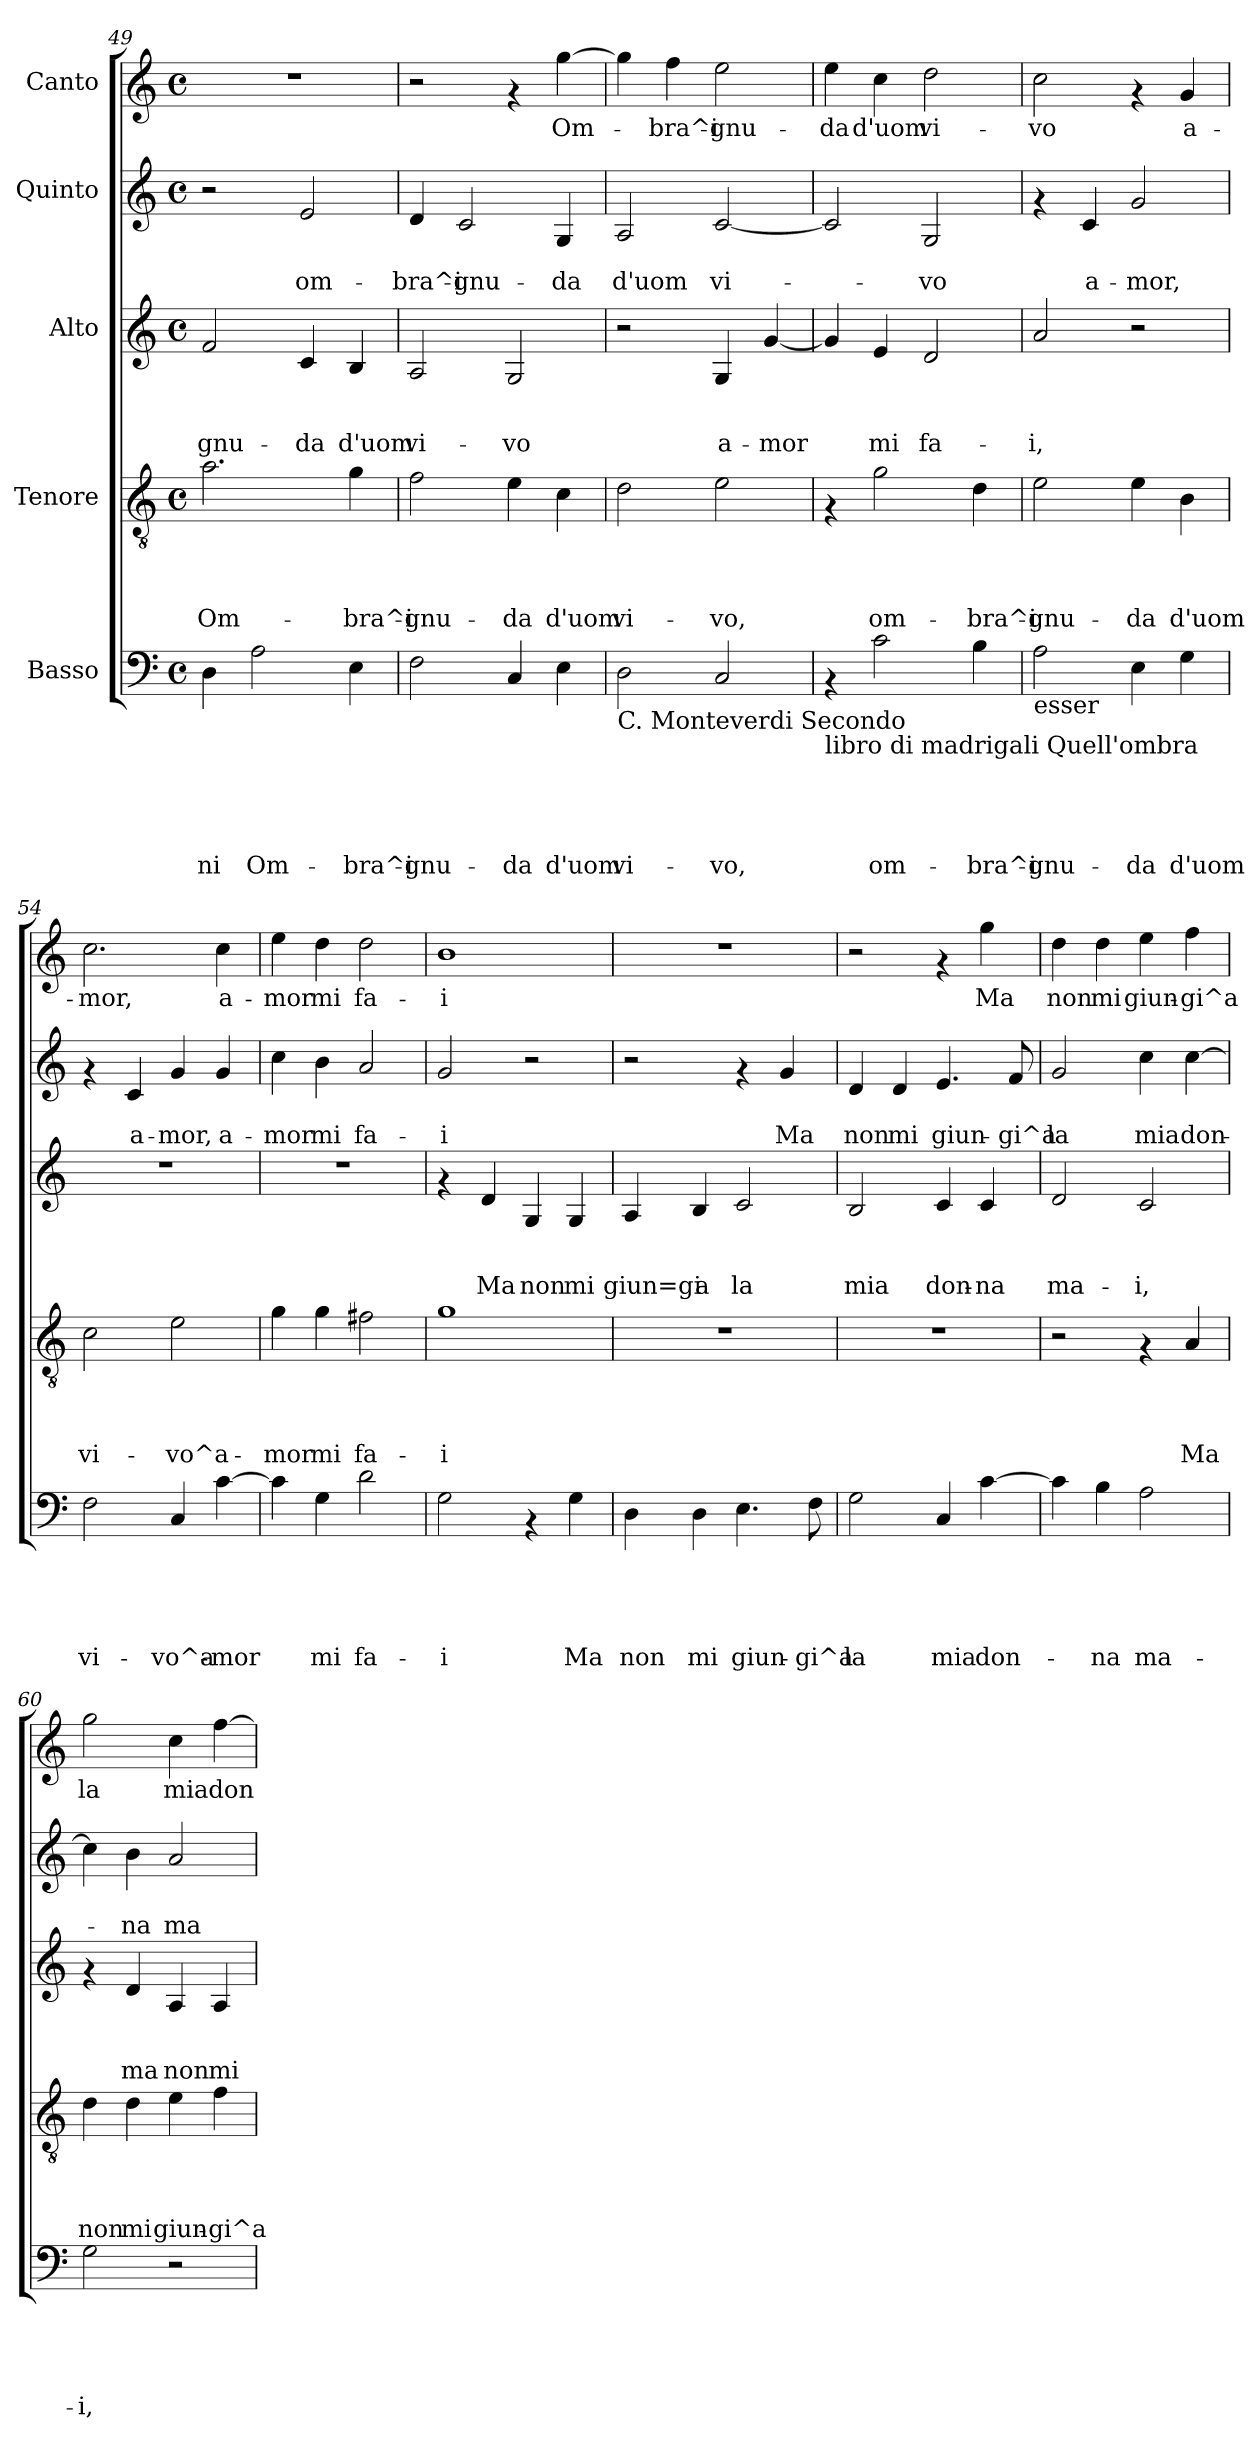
**kern	**text	**text	**text	**text	**text	**kern	**text	**text	**text	**text	**kern	**text	**text	**text	**kern	**text	**text	**kern	**text
*part5	*part5	*part5	*part5	*part5	*part5	*part4	*part4	*part4	*part4	*part4	*part3	*part3	*part3	*part3	*part2	*part2	*part2	*part1	*part1
*staff5	*staff5	*staff5	*staff5	*staff5	*staff5	*staff4	*staff4	*staff4	*staff4	*staff4	*staff3	*staff3	*staff3	*staff3	*staff2	*staff2	*staff2	*staff1	*staff1
*I"Basso	*	*	*	*	*	*I"Tenore	*	*	*	*	*I"Alto	*	*	*	*I"Quinto	*	*	*I"Canto	*
!!LO:PB:g=z
*clefF4	*	*	*	*	*	*clefGv2	*	*	*	*	*clefG2	*	*	*	*clefG2	*	*	*clefG2	*
*k[]	*	*	*	*	*	*k[]	*	*	*	*	*k[]	*	*	*	*k[]	*	*	*k[]	*
*C:	*	*	*	*	*	*C:	*	*	*	*	*C:	*	*	*	*C:	*	*	*C:	*
*M4/4	*	*	*	*	*	*M4/4	*	*	*	*	*M4/4	*	*	*	*M4/4	*	*	*M4/4	*
*met(c)	*	*	*	*	*	*met(c)	*	*	*	*	*met(c)	*	*	*	*met(c)	*	*	*met(c)	*
=49	=49	=49	=49	=49	=49	=49	=49	=49	=49	=49	=49	=49	=49	=49	=49	=49	=49	=49	=49
!	!	!	!	!	!LO:LY:b	!	!	!	!	!LO:LY:b	!	!	!	!LO:LY:b	!	!	!	!	!
4D\	.	.	.	.	-ni	2.a\	.	.	.	Om-	2f/	.	.	-gnu-	2r	.	.	1r	.
!	!	!	!	!	!LO:LY:b	!	!	!	!	!	!	!	!	!	!	!	!	!	!
2A\	.	.	.	.	Om-	.	.	.	.	.	.	.	.	.	.	.	.	.	.
!	!	!	!	!	!	!	!	!	!	!	!	!	!	!LO:LY:b	!	!	!LO:LY:b	!	!
.	.	.	.	.	.	.	.	.	.	.	4c/	.	.	-da	2e/	.	om-	.	.
!	!	!	!	!	!LO:LY:b	!	!	!	!	!LO:LY:b	!	!	!	!LO:LY:b	!	!	!	!	!
4E\	.	.	.	.	-bra^i-	4g\	.	.	.	-bra^i-	4B/	.	.	d'uom	.	.	.	.	.
=50	=50	=50	=50	=50	=50	=50	=50	=50	=50	=50	=50	=50	=50	=50	=50	=50	=50	=50	=50
!	!	!	!	!	!LO:LY:b	!	!	!	!	!LO:LY:b	!	!	!	!LO:LY:b	!	!	!LO:LY:b	!	!
2F\	.	.	.	.	-gnu-	2f\	.	.	.	-gnu-	2A/	.	.	vi-	4d/	.	-bra^i-	2r	.
!	!	!	!	!	!	!	!	!	!	!	!	!	!	!	!	!	!LO:LY:b	!	!
.	.	.	.	.	.	.	.	.	.	.	.	.	.	.	2c/	.	-gnu-	.	.
!	!	!	!	!	!LO:LY:b	!	!	!	!	!LO:LY:b	!	!	!	!LO:LY:b	!	!	!	!	!
4C/	.	.	.	.	-da	4e\	.	.	.	-da	2G/	.	.	-vo	.	.	.	4rf	.
!	!	!	!	!	!LO:LY:b	!	!	!	!	!LO:LY:b	!	!	!	!	!	!	!LO:LY:b	!	!LO:LY:b
4E\	.	.	.	.	d'uom	4c\	.	.	.	d'uom	.	.	.	.	4G/	.	-da	[>4gg\	Om-
=51	=51	=51	=51	=51	=51	=51	=51	=51	=51	=51	=51	=51	=51	=51	=51	=51	=51	=51	=51
!LO:TX:b:t=C. Monteverdi Secondo	!	!	!	!	!	!	!	!	!	!	!	!	!	!	!	!	!	!	!
!	!	!	!	!	!LO:LY:b	!	!	!	!	!LO:LY:b	!	!	!	!	!	!	!LO:LY:b	!	!
2D\	.	.	.	.	vi-	2d\	.	.	.	vi-	2r	.	.	.	2A/	.	d'uom	4gg\]	.
!	!	!	!	!	!	!	!	!	!	!	!	!	!	!	!	!	!	!	!LO:LY:b
.	.	.	.	.	.	.	.	.	.	.	.	.	.	.	.	.	.	4ff\	-bra^i-
!	!	!	!	!	!LO:LY:b	!	!	!	!	!LO:LY:b	!	!	!	!LO:LY:b	!	!	!LO:LY:b	!	!LO:LY:b
2C/	.	.	.	.	-vo,	2e\	.	.	.	-vo,	4G/	.	.	a-	[<2c/	.	vi-	2ee\	-gnu-
!	!	!	!	!	!	!	!	!	!	!	!	!	!	!LO:LY:b	!	!	!	!	!
.	.	.	.	.	.	.	.	.	.	.	[<4g/	.	.	-mor	.	.	.	.	.
=52	=52	=52	=52	=52	=52	=52	=52	=52	=52	=52	=52	=52	=52	=52	=52	=52	=52	=52	=52
!LO:TX:b:t=libro di madrigali Quell'ombra	!	!	!	!	!	!	!	!	!	!	!	!	!	!	!	!	!	!	!
!	!	!	!	!	!	!	!	!	!	!	!	!	!	!	!	!	!	!	!LO:LY:b
4rAA	.	.	.	.	.	4rF	.	.	.	.	4g/]	.	.	.	2c/]	.	.	4ee\	-da
!	!	!	!	!	!LO:LY:b	!	!	!	!	!LO:LY:b	!	!	!	!LO:LY:b	!	!	!	!	!LO:LY:b
2c\	.	.	.	.	om-	2g\	.	.	.	om-	4e/	.	.	mi	.	.	.	4cc\	d'uom
!	!	!	!	!	!	!	!	!	!	!	!	!	!	!LO:LY:b	!	!	!LO:LY:b	!	!LO:LY:b
.	.	.	.	.	.	.	.	.	.	.	2d/	.	.	fa-	2G/	.	-vo	2dd\	vi-
!	!	!	!	!	!LO:LY:b	!	!	!	!	!LO:LY:b	!	!	!	!	!	!	!	!	!
4B\	.	.	.	.	-bra^i-	4d\	.	.	.	-bra^i-	.	.	.	.	.	.	.	.	.
=53	=53	=53	=53	=53	=53	=53	=53	=53	=53	=53	=53	=53	=53	=53	=53	=53	=53	=53	=53
!LO:TX:b:t=esser	!	!	!	!	!	!	!	!	!	!	!	!	!	!	!	!	!	!	!
!	!	!	!	!	!LO:LY:b	!	!	!	!	!LO:LY:b	!	!	!	!LO:LY:b	!	!	!	!	!LO:LY:b
2A\	.	.	.	.	-gnu-	2e\	.	.	.	-gnu-	2a/	.	.	-i,	4rf	.	.	2cc\	-vo
!	!	!	!	!	!	!	!	!	!	!	!	!	!	!	!	!	!LO:LY:b	!	!
.	.	.	.	.	.	.	.	.	.	.	.	.	.	.	4c/	.	a-	.	.
!	!	!	!	!	!LO:LY:b	!	!	!	!	!LO:LY:b	!	!	!	!	!	!	!LO:LY:b	!	!
4E\	.	.	.	.	-da	4e\	.	.	.	-da	2r	.	.	.	2g/	.	-mor,	4rf	.
!	!	!	!	!	!LO:LY:b	!	!	!	!	!LO:LY:b	!	!	!	!	!	!	!	!	!LO:LY:b
4G\	.	.	.	.	d'uom	4B\	.	.	.	d'uom	.	.	.	.	.	.	.	4g/	a-
!!LO:PB:g=z
=54	=54	=54	=54	=54	=54	=54	=54	=54	=54	=54	=54	=54	=54	=54	=54	=54	=54	=54	=54
!	!	!	!	!	!LO:LY:b	!	!	!	!	!LO:LY:b	!	!	!	!	!	!	!	!	!LO:LY:b
2F\	.	.	.	.	vi-	2c\	.	.	.	vi-	1r	.	.	.	4rf	.	.	2.cc\	-mor,
!	!	!	!	!	!	!	!	!	!	!	!	!	!	!	!	!	!LO:LY:b	!	!
.	.	.	.	.	.	.	.	.	.	.	.	.	.	.	4c/	.	a-	.	.
!	!	!	!	!	!LO:LY:b	!	!	!	!	!LO:LY:b	!	!	!	!	!	!	!LO:LY:b	!	!
4C/	.	.	.	.	-vo^a-	2e\	.	.	.	-vo^a-	.	.	.	.	4g/	.	-mor,	.	.
!	!	!	!	!	!LO:LY:b	!	!	!	!	!	!	!	!	!	!	!	!LO:LY:b	!	!LO:LY:b
[>4c\	.	.	.	.	-mor	.	.	.	.	.	.	.	.	.	4g/	.	a-	4cc\	a-
=55	=55	=55	=55	=55	=55	=55	=55	=55	=55	=55	=55	=55	=55	=55	=55	=55	=55	=55	=55
!	!	!	!	!	!	!	!	!	!	!LO:LY:b	!	!	!	!	!	!	!LO:LY:b	!	!LO:LY:b
4c\]	.	.	.	.	.	4g\	.	.	.	-mor	1r	.	.	.	4cc\	.	-mor	4ee\	-mor
!	!	!	!	!	!LO:LY:b	!	!	!	!	!LO:LY:b	!	!	!	!	!	!	!LO:LY:b	!	!LO:LY:b
4G\	.	.	.	.	mi	4g\	.	.	.	mi	.	.	.	.	4b\	.	mi	4dd\	mi
!	!	!	!	!	!LO:LY:b	!	!	!	!	!LO:LY:b	!	!	!	!	!	!	!LO:LY:b	!	!LO:LY:b
2d\	.	.	.	.	fa-	2f#X\	.	.	.	fa-	.	.	.	.	2a/	.	fa-	2dd\	fa-
=56	=56	=56	=56	=56	=56	=56	=56	=56	=56	=56	=56	=56	=56	=56	=56	=56	=56	=56	=56
!	!	!	!	!	!LO:LY:b	!	!	!	!	!LO:LY:b	!	!	!	!	!	!	!LO:LY:b	!	!LO:LY:b
2G\	.	.	.	.	-i	1g	.	.	.	-i	4rf	.	.	.	2g/	.	-i	1b	-i
!	!	!	!	!	!	!	!	!	!	!	!	!	!	!LO:LY:b	!	!	!	!	!
.	.	.	.	.	.	.	.	.	.	.	4d/	.	.	Ma	.	.	.	.	.
!	!	!	!	!	!	!	!	!	!	!	!	!	!	!LO:LY:b	!	!	!	!	!
4rAA	.	.	.	.	.	.	.	.	.	.	4G/	.	.	non	2r	.	.	.	.
!	!	!	!	!	!LO:LY:b	!	!	!	!	!	!	!	!	!LO:LY:b	!	!	!	!	!
4G\	.	.	.	.	Ma	.	.	.	.	.	4G/	.	.	mi	.	.	.	.	.
=57	=57	=57	=57	=57	=57	=57	=57	=57	=57	=57	=57	=57	=57	=57	=57	=57	=57	=57	=57
!	!	!	!	!	!LO:LY:b	!	!	!	!	!	!	!	!	!LO:LY:b	!	!	!	!	!
4D\	.	.	.	.	non	1r	.	.	.	.	4A/	.	.	giun=gi	2r	.	.	1r	.
!	!	!	!	!	!LO:LY:b	!	!	!	!	!	!	!	!	!LO:LY:b	!	!	!	!	!
4D\	.	.	.	.	mi	.	.	.	.	.	4B/	.	.	a	.	.	.	.	.
!	!	!	!	!	!LO:LY:b	!	!	!	!	!	!	!	!	!LO:LY:b	!	!	!	!	!
4.E\	.	.	.	.	giun-	.	.	.	.	.	2c/	.	.	la	4rf	.	.	.	.
!	!	!	!	!	!	!	!	!	!	!	!	!	!	!	!	!	!LO:LY:b	!	!
.	.	.	.	.	.	.	.	.	.	.	.	.	.	.	4g/	.	Ma	.	.
!	!	!	!	!	!LO:LY:b	!	!	!	!	!	!	!	!	!	!	!	!	!	!
8F\	.	.	.	.	-gi^a	.	.	.	.	.	.	.	.	.	.	.	.	.	.
=58	=58	=58	=58	=58	=58	=58	=58	=58	=58	=58	=58	=58	=58	=58	=58	=58	=58	=58	=58
!	!	!	!	!	!LO:LY:b	!	!	!	!	!	!	!	!	!LO:LY:b	!	!	!LO:LY:b	!	!
2G\	.	.	.	.	la	1r	.	.	.	.	2B/	.	.	mia	4d/	.	non	2r	.
!	!	!	!	!	!	!	!	!	!	!	!	!	!	!	!	!	!LO:LY:b	!	!
.	.	.	.	.	.	.	.	.	.	.	.	.	.	.	4d/	.	mi	.	.
!	!	!	!	!	!LO:LY:b	!	!	!	!	!	!	!	!	!LO:LY:b	!	!	!LO:LY:b	!	!
4C/	.	.	.	.	mia	.	.	.	.	.	4c/	.	.	don-	4.e/	.	giun-	4rf	.
!	!	!	!	!	!LO:LY:b	!	!	!	!	!	!	!	!	!LO:LY:b	!	!	!	!	!LO:LY:b
[>4c\	.	.	.	.	don-	.	.	.	.	.	4c/	.	.	-na	.	.	.	4gg\	Ma
!	!	!	!	!	!	!	!	!	!	!	!	!	!	!	!	!	!LO:LY:b	!	!
.	.	.	.	.	.	.	.	.	.	.	.	.	.	.	8f/	.	-gi^a	.	.
=59	=59	=59	=59	=59	=59	=59	=59	=59	=59	=59	=59	=59	=59	=59	=59	=59	=59	=59	=59
!	!	!	!	!	!	!	!	!	!	!	!	!	!	!LO:LY:b	!	!	!LO:LY:b	!	!LO:LY:b
4c\]	.	.	.	.	.	2r	.	.	.	.	2d/	.	.	ma-	2g/	.	la	4dd\	non
!	!	!	!	!	!LO:LY:b	!	!	!	!	!	!	!	!	!	!	!	!	!	!LO:LY:b
4B\	.	.	.	.	-na	.	.	.	.	.	.	.	.	.	.	.	.	4dd\	mi
!	!	!	!	!	!LO:LY:b	!	!	!	!	!	!	!	!	!LO:LY:b	!	!	!LO:LY:b	!	!LO:LY:b
2A\	.	.	.	.	ma-	4rF	.	.	.	.	2c/	.	.	-i,	4cc\	.	mia	4ee\	giun-
!	!	!	!	!	!	!	!	!	!	!LO:LY:b	!	!	!	!	!	!	!LO:LY:b	!	!LO:LY:b
.	.	.	.	.	.	4A/	.	.	.	Ma	.	.	.	.	[<4cc\	.	don-	4ff\	-gi^a
!!LO:LB:g=z
=60	=60	=60	=60	=60	=60	=60	=60	=60	=60	=60	=60	=60	=60	=60	=60	=60	=60	=60	=60
!	!	!	!	!	!LO:LY:b	!	!	!	!	!LO:LY:b	!	!	!	!	!	!	!	!	!LO:LY:b
2G\	.	.	.	.	-i,	4d\	.	.	.	non	4rf	.	.	.	4cc\]	.	.	2gg\	la
!	!	!	!	!	!	!	!	!	!	!LO:LY:b	!	!	!	!LO:LY:b	!	!	!LO:LY:b	!	!
.	.	.	.	.	.	4d\	.	.	.	mi	4d/	.	.	ma	4b\	.	-na	.	.
!	!	!	!	!	!	!	!	!	!	!LO:LY:b	!	!	!	!LO:LY:b	!	!	!LO:LY:b	!	!LO:LY:b
2r	.	.	.	.	.	4e\	.	.	.	giun-	4A/	.	.	non	2a/	.	ma-	4cc\	mia
!	!	!	!	!	!	!	!	!	!	!LO:LY:b	!	!	!	!LO:LY:b	!	!	!	!	!LO:LY:b
.	.	.	.	.	.	4f\	.	.	.	-gi^a	4A/	.	.	mi	.	.	.	[>4ff\	don-
=	=	=	=	=	=	=	=	=	=	=	=	=	=	=	=	=	=	=	=
*-	*-	*-	*-	*-	*-	*-	*-	*-	*-	*-	*-	*-	*-	*-	*-	*-	*-	*-	*-
